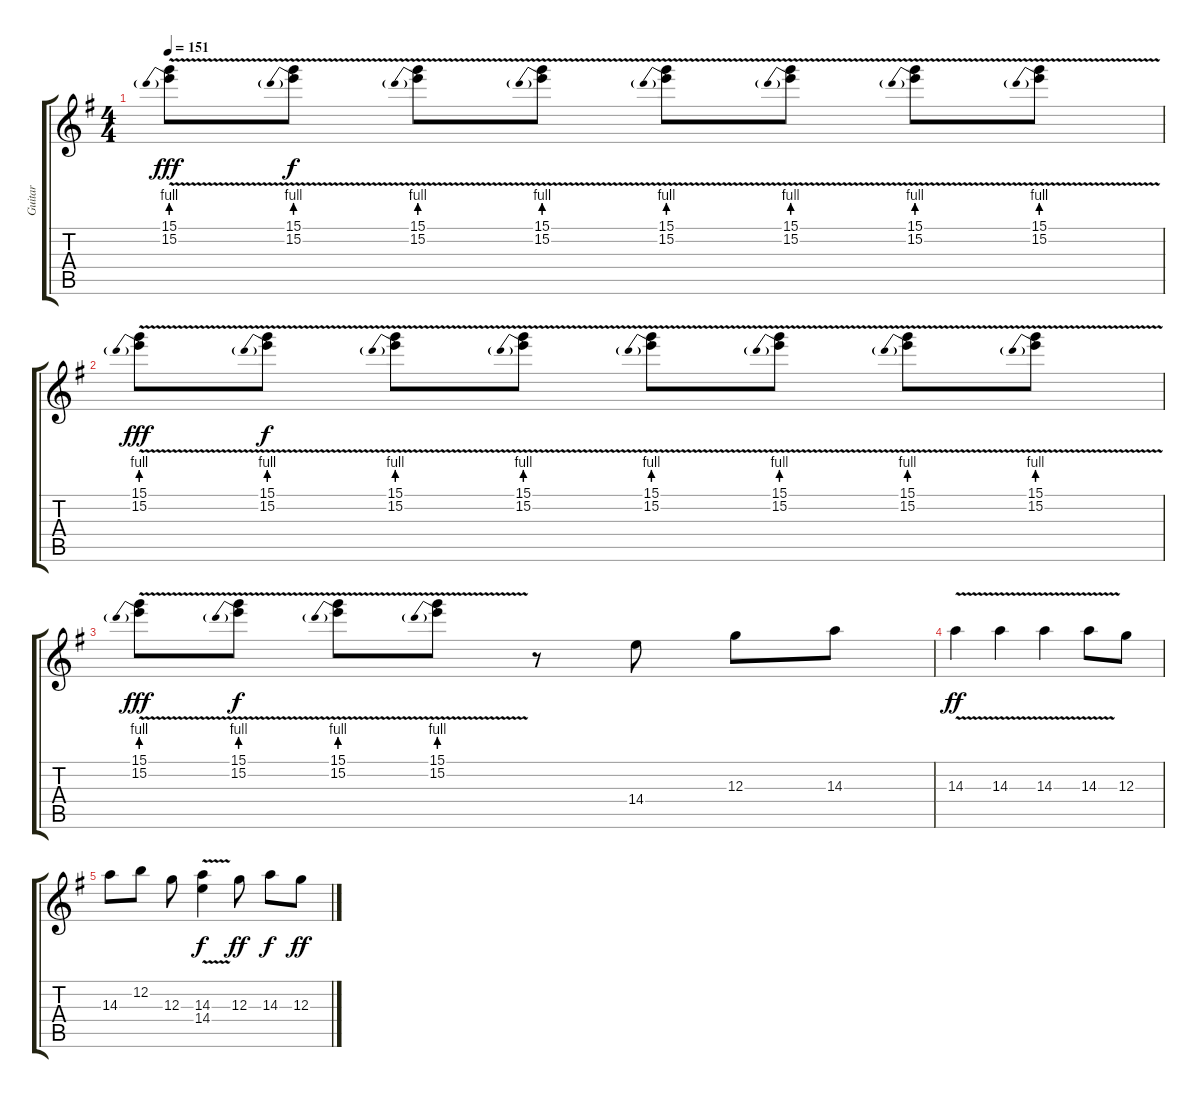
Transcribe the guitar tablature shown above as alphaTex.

\track ("Guitar" "Guitar") {instrument distortionguitar}
\staff {score tabs}
\tuning (E4 B3 G3 D3 A2 E2) {hide}
\ts (4 4)
\tempo 151
\clef g2
\ks eminor
(15.1 15.2{be (prebend 0 4 60 4) v}).8{dy fff volume 6} (15.1 15.2{be (prebend 0 4 60 4) v}).8{dy f} (15.1 15.2{be (prebend 0 4 60 4) v}).8 (15.1 15.2{be (prebend 0 4 60 4) v}).8 (15.1 15.2{be (prebend 0 4 60 4) v}).8 (15.1 15.2{be (prebend 0 4 60 4) v}).8 (15.1 15.2{be (prebend 0 4 60 4) v}).8 (15.1 15.2{be (prebend 0 4 60 4) v}).8 |
(15.1 15.2{be (prebend 0 4 60 4) v}).8{dy fff volume 4} (15.1 15.2{be (prebend 0 4 60 4) v}).8{dy f} (15.1 15.2{be (prebend 0 4 60 4) v}).8 (15.1 15.2{be (prebend 0 4 60 4) v}).8 (15.1 15.2{be (prebend 0 4 60 4) v}).8 (15.1 15.2{be (prebend 0 4 60 4) v}).8 (15.1 15.2{be (prebend 0 4 60 4) v}).8 (15.1 15.2{be (prebend 0 4 60 4) v}).8 |
(15.1 15.2{be (prebend 0 4 60 4) v}).8{dy fff volume 3} (15.1 15.2{be (prebend 0 4 60 4) v}).8{dy f} (15.1 15.2{be (prebend 0 4 60 4) v}).8 (15.1 15.2{be (prebend 0 4 60 4) v}).8 r.8 14.4.8 12.3.8 14.3.8 |
14.3{v}.4{dy ff volume 2} 14.3{v}.4 14.3{v}.4 14.3{v}.8 12.3.8 |
14.3.8{volume 1} 12.2.8 12.3.8 (14.3{v} 14.4{v}).4{dy f} 12.3.8{dy ff} 14.3.8{dy f} 12.3.8{dy ff}
